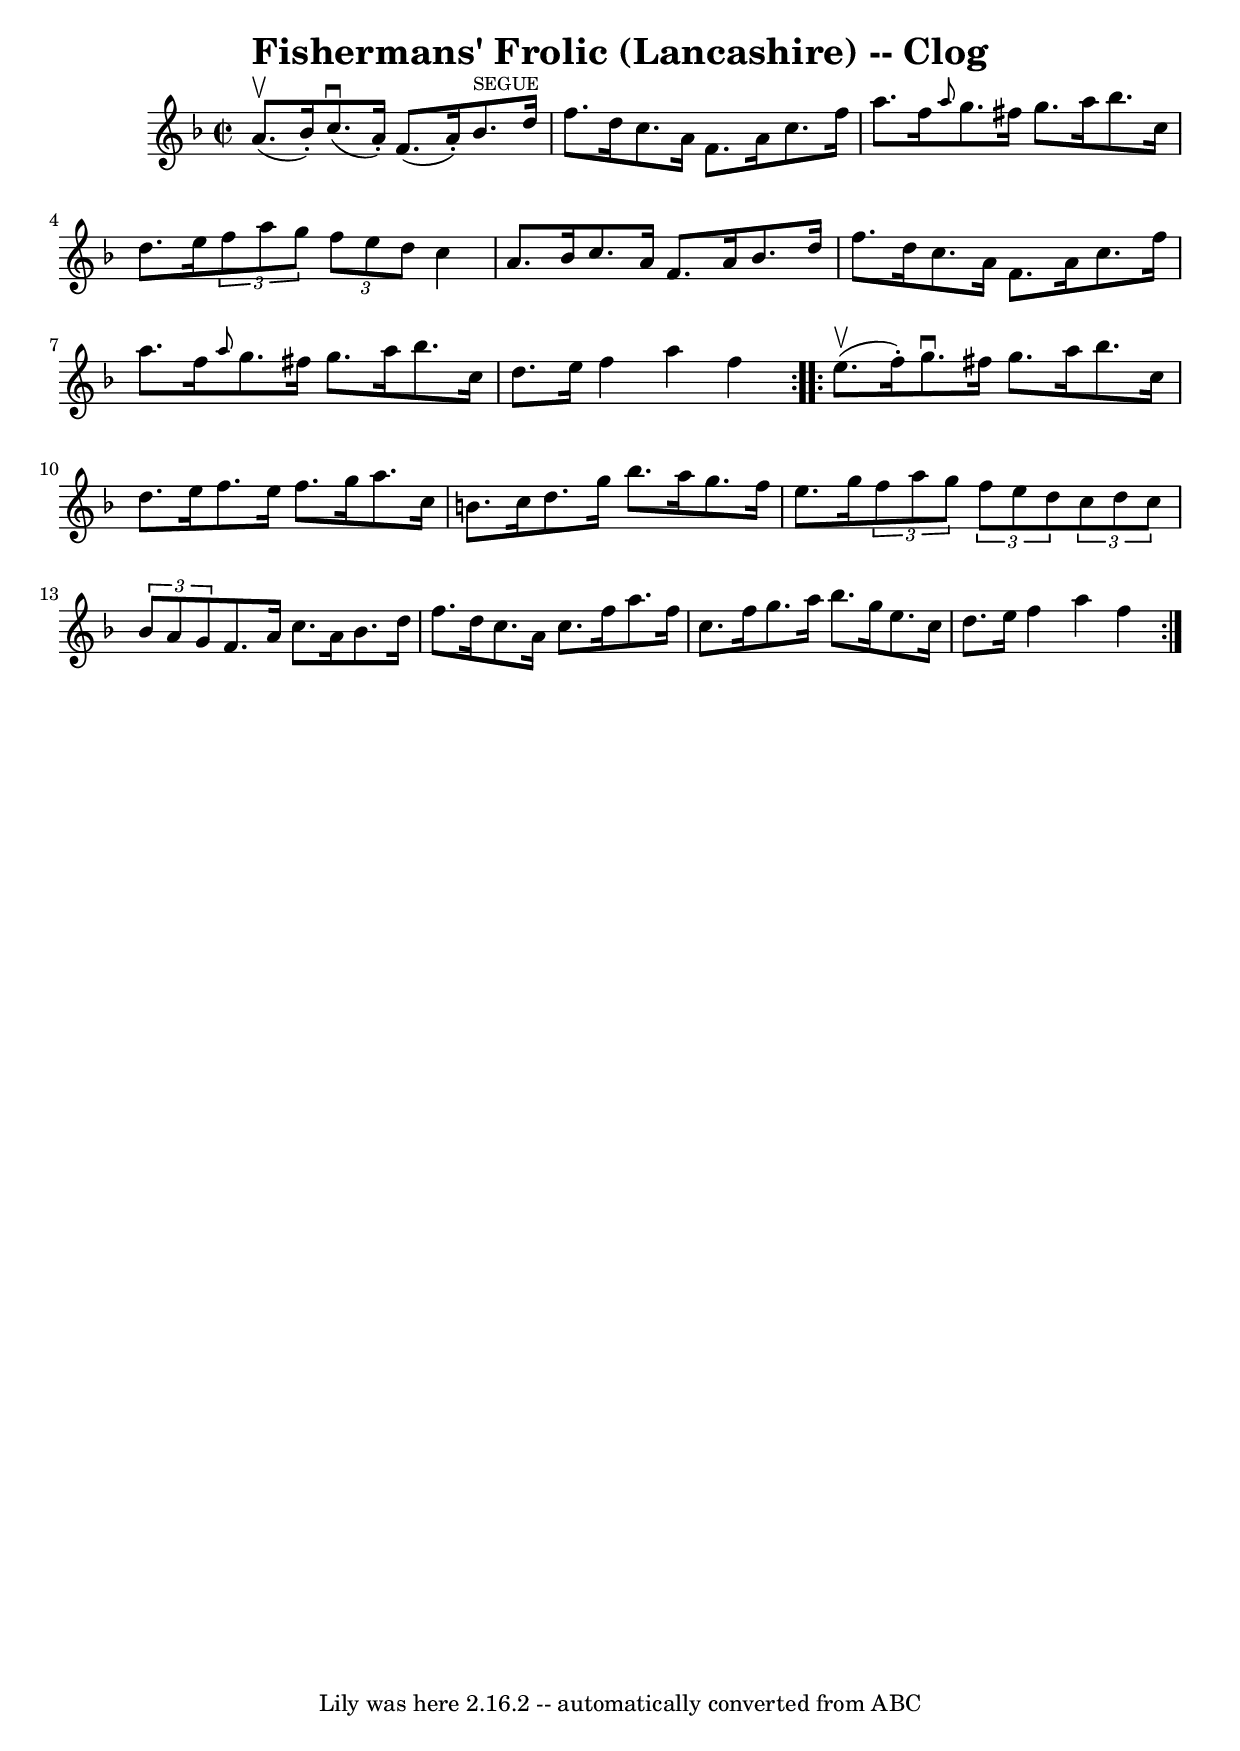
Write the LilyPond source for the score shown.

\version "2.16.2"
\include "Mammoth.ily"
\header {
  %% book = "Ryan's Mammoth Collection"
  crossRefNumber = "1"
  footnotes = "\\\\160 953"
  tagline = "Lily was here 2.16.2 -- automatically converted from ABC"
  title = "Fishermans' Frolic (Lancashire) -- Clog"

}
voicedefault =  {



  \repeat volta 2 {

    \override Staff.TimeSignature #'style = #'C
    \time 2/2 
    \key f \major     a'8.^\upbow(bes'16-.)  |
    c''8.^\downbow(a'16-.) f'8. (a'16-.) bes'8.^\segue d''16         f''8. d''16     |
    c''8. a'16 f'8. a'16 c''8. f''16         a''8. f''16     |
    \grace { a''8  
	   } g''8. fis''16 g''8.       a''16 bes''8. c''16 d''8. e''16     |
    \times 2/3 { f''8 
		 a''8 g''8  
	       }   \times 2/3 { f''8 e''8 d''8  
			      } c''4 a'8.         bes'16     |
    c''8. a'16 f'8. a'16 bes'8. d''16         f''8. d''16     |
    c''8. a'16 f'8. a'16 c''8. f''16         a''8. f''16     |
    \grace { a''8  
	   } g''8. fis''16 g''8.         a''16 bes''8. c''16 d''8. e''16     |
    f''4 a''4    
    f''4  
  }     
  \repeat volta 2 {     e''8.^\upbow(f''16-.)  |
    g''8.^\downbow fis''16 g''8. a''16 bes''8. c''16 d''8. e''16     |
    f''8. e''16 f''8. g''16 a''8. c''16 b'8. c''16   |
    d''8. g''16 bes''8. a''16 g''8. f''16 e''8.         g''16     |
    \times 2/3 { f''8 a''8 g''8  
	       }   \times 2/3 {   
		 f''8 e''8 d''8  
	       }   \times 2/3 { c''8 d''8 c''8  
			      }   \times 2/3 { 
				bes'8 a'8 g'8   			      }    |
    f'8. a'16 c''8. a'16 bes'8.      d''16 f''8. d''16     |
    c''8. a'16 c''8. f''16         a''8. f''16 c''8. f''16     |
    g''8. a''16 bes''8.         g''16 e''8. c''16 d''8. e''16     |
    f''4 a''4 f''4  

  }   

}

\score{
  <<

    \context Staff="default"
    {
      \voicedefault 
      
    }

  >>
  \layout {
    
  }
  \midi {
  }

}
